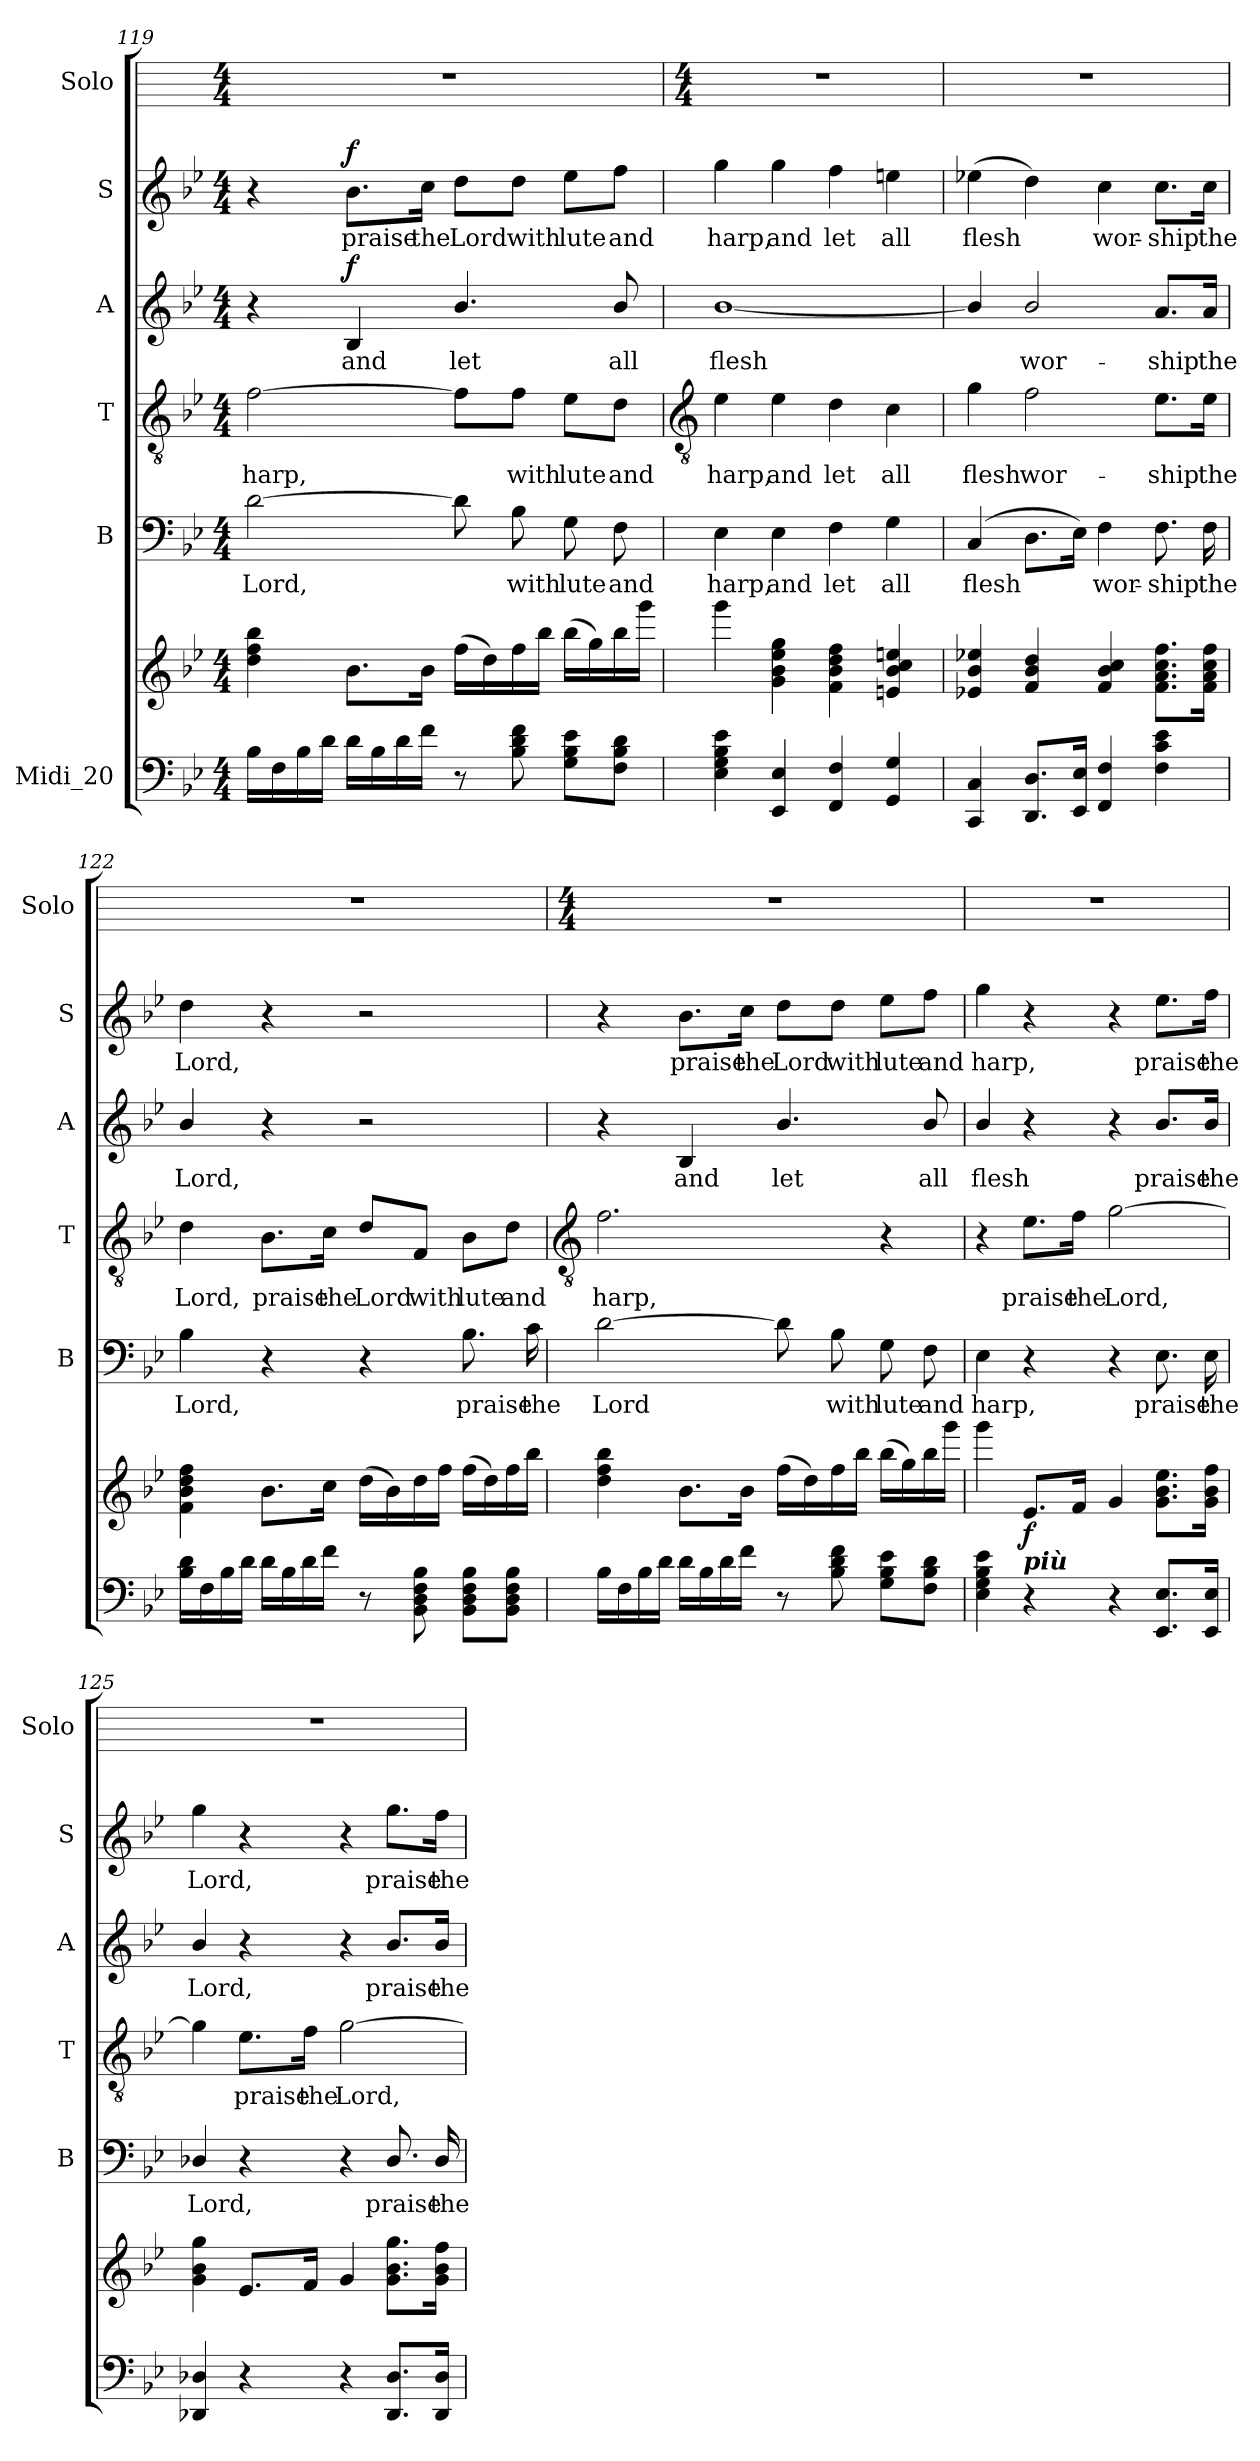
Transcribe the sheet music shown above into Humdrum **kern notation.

**kern	**kern	**dynam	**kern	**text	**kern	**text	**kern	**text	**dynam	**kern	**text	**dynam	**kern
*part6	*part6	*part6	*part5	*part5	*part4	*part4	*part3	*part3	*part3	*part2	*part2	*part2	*part1
*staff7	*staff6	*staff6/7	*staff5	*staff5	*staff4	*staff4	*staff3	*staff3	*staff3	*staff2	*staff2	*staff2	*staff1
*I"Midi_20	*	*	*I"B	*	*I"T	*	*I"A	*	*	*I"S	*	*	*I"Solo
*	*	*	*I'B	*	*I'T	*	*I'A	*	*	*I'S	*	*	*I'Solo
*clefF4	*clefG2	*	*clefF4	*	*clefGv2	*	*clefG2	*	*	*clefG2	*	*	*
*k[b-e-]	*k[b-e-]	*	*k[b-e-]	*	*k[b-e-]	*	*k[b-e-]	*	*	*k[b-e-]	*	*	*
*B-:	*B-:	*	*B-:	*	*B-:	*	*B-:	*	*	*B-:	*	*	*
*M4/4	*M4/4	*	*M4/4	*	*M4/4	*	*M4/4	*	*	*M4/4	*	*	*M4/4
=119	=119	=119	=119	=119	=119	=119	=119	=119	=119	=119	=119	=119	=119
!	!	!	!	!LO:LY:b	!	!LO:LY:b	!	!	!	!	!	!	!
16B-LL	4dd 4ff 4bb-	.	[2d	Lord,	[2f	harp,	4r	.	.	4r	.	.	1r
16F	.	.	.	.	.	.	.	.	.	.	.	.	.
16B-	.	.	.	.	.	.	.	.	.	.	.	.	.
16dJJ	.	.	.	.	.	.	.	.	.	.	.	.	.
!	!	!	!	!	!	!	!	!LO:LY:b	!LO:DY:b	!	!LO:LY:b	!LO:DY:b	!
16dLL	8.b-L	.	.	.	.	.	4B-	and	f	8.b-\L	praise	f	.
16B-	.	.	.	.	.	.	.	.	.	.	.	.	.
16d	.	.	.	.	.	.	.	.	.	.	.	.	.
!	!	!	!	!	!	!	!	!	!	!	!LO:LY:b	!	!
16fJJ	16b-J	.	.	.	.	.	.	.	.	16cc\Jk	the	.	.
!	!	!	!	!	!	!	!	!LO:LY:b	!	!	!LO:LY:b	!	!
8r	(>16ffLL	.	8d]	.	8f\L]	.	4.b-/	let	.	8dd\L	Lord	.	.
.	16dd)	.	.	.	.	.	.	.	.	.	.	.	.
!	!	!	!	!LO:LY:b	!	!LO:LY:b	!	!	!	!	!LO:LY:b	!	!
8B- 8d 8f	16ff	.	8B-	with	8f\J	with	.	.	.	8dd\J	with	.	.
.	16bb-JJ	.	.	.	.	.	.	.	.	.	.	.	.
!	!	!	!	!LO:LY:b	!	!LO:LY:b	!	!	!	!	!LO:LY:b	!	!
8G 8B- 8e-L	(>16bb-LL	.	8G	lute	8e-\L	lute	.	.	.	8ee-\L	lute	.	.
.	16gg)	.	.	.	.	.	.	.	.	.	.	.	.
!	!	!	!	!LO:LY:b	!	!LO:LY:b	!	!LO:LY:b	!	!	!LO:LY:b	!	!
8F 8B- 8dJ	16bb-	.	8F	and	8d\J	and	8b-/	all	.	8ff\J	and	.	.
.	16gggJJ	.	.	.	.	.	.	.	.	.	.	.	.
!!LO:LB:g=z
=120	=120	=120	=120	=120	=120	=120	=120	=120	=120	=120	=120	=120	=120
*	*	*	*	*	*clefGv2	*	*	*	*	*	*	*	*
*	*	*	*	*	*	*	*	*	*	*	*	*	*M4/4
!	!	!	!	!LO:LY:b	!	!LO:LY:b	!	!LO:LY:b	!	!	!LO:LY:b	!	!
4E- 4G 4B- 4e-	4ggg	.	4E-	harp,	4e-	harp,	[1b-/	flesh	.	4gg	harp,	.	1r
!	!	!	!	!LO:LY:b	!	!LO:LY:b	!	!	!	!	!LO:LY:b	!	!
4EE- 4E-	4g 4b- 4ee- 4gg	.	4E-	and	4e-	and	.	.	.	4gg	and	.	.
!	!	!	!	!LO:LY:b	!	!LO:LY:b	!	!	!	!	!LO:LY:b	!	!
4FF 4F	4f 4b- 4dd 4ff	.	4F	let	4d	let	.	.	.	4ff	let	.	.
!	!	!	!	!LO:LY:b	!	!LO:LY:b	!	!	!	!	!LO:LY:b	!	!
4GG 4G	4en 4b- 4cc 4een	.	4G	all	4c	all	.	.	.	4een	all	.	.
=121	=121	=121	=121	=121	=121	=121	=121	=121	=121	=121	=121	=121	=121
!	!	!	!	!LO:LY:b	!	!LO:LY:b	!	!	!	!	!LO:LY:b	!	!
4CC 4C	4e-X 4b- 4ee-X	.	(>4C	flesh	4g	flesh	4b-/]	.	.	(>4ee-X	flesh	.	1r
!	!	!	!	!	!	!LO:LY:b	!	!LO:LY:b	!	!	!	!	!
8.DD 8.DL	4f 4b- 4dd	.	8.DL	.	2f	wor-	2b-/	wor-	.	4dd)	.	.	.
16EE- 16E-J	.	.	16E-J)	.	.	.	.	.	.	.	.	.	.
!	!	!	!	!LO:LY:b	!	!	!	!	!	!	!LO:LY:b	!	!
4FF 4F	4f 4b- 4cc	.	4F	wor-	.	.	.	.	.	4cc	wor-	.	.
!	!	!	!	!LO:LY:b	!	!LO:LY:b	!	!LO:LY:b	!	!	!LO:LY:b	!	!
4F 4c 4e-	8.f 8.a 8.cc 8.ffL	.	8.F	-ship	8.e-\L	-ship	8.a/L	-ship	.	8.cc\L	-ship	.	.
!	!	!	!	!LO:LY:b	!	!LO:LY:b	!	!LO:LY:b	!	!	!LO:LY:b	!	!
.	16f 16a 16cc 16ffJ	.	16F	the	16e-\Jk	the	16a/Jk	the	.	16cc\Jk	the	.	.
=122	=122	=122	=122	=122	=122	=122	=122	=122	=122	=122	=122	=122	=122
!	!	!	!	!LO:LY:b	!	!LO:LY:b	!	!LO:LY:b	!	!	!LO:LY:b	!	!
16B- 16dLL	4f 4b- 4dd 4ff	.	4B-	Lord,	4d	Lord,	4b-/	Lord,	.	4dd	Lord,	.	1r
16F	.	.	.	.	.	.	.	.	.	.	.	.	.
16B-	.	.	.	.	.	.	.	.	.	.	.	.	.
16dJJ	.	.	.	.	.	.	.	.	.	.	.	.	.
!	!	!	!	!	!	!LO:LY:b	!	!	!	!	!	!	!
16dLL	8.b-L	.	4r	.	8.B-\L	praise	4r	.	.	4r	.	.	.
16B-	.	.	.	.	.	.	.	.	.	.	.	.	.
16d	.	.	.	.	.	.	.	.	.	.	.	.	.
!	!	!	!	!	!	!LO:LY:b	!	!	!	!	!	!	!
16fJJ	16ccJ	.	.	.	16c\Jk	the	.	.	.	.	.	.	.
!	!	!	!	!	!	!LO:LY:b	!	!	!	!	!	!	!
8r	(>16ddLL	.	4r	.	8d/L	Lord	2r	.	.	2r	.	.	.
.	16b-)	.	.	.	.	.	.	.	.	.	.	.	.
!	!	!	!	!	!	!LO:LY:b	!	!	!	!	!	!	!
8BB- 8D 8F 8B-	16dd	.	.	.	8F/J	with	.	.	.	.	.	.	.
.	16ffJJ	.	.	.	.	.	.	.	.	.	.	.	.
!	!	!	!	!LO:LY:b	!	!LO:LY:b	!	!	!	!	!	!	!
8BB- 8D 8F 8B-L	(>16ffLL	.	8.B-	praise	8B-\L	lute	.	.	.	.	.	.	.
.	16dd)	.	.	.	.	.	.	.	.	.	.	.	.
!	!	!	!	!	!	!LO:LY:b	!	!	!	!	!	!	!
8BB- 8D 8F 8B-J	16ff	.	.	.	8d\J	and	.	.	.	.	.	.	.
!	!	!	!	!LO:LY:b	!	!	!	!	!	!	!	!	!
.	16bb-JJ	.	16c	the	.	.	.	.	.	.	.	.	.
!!LO:LB:g=z
=123	=123	=123	=123	=123	=123	=123	=123	=123	=123	=123	=123	=123	=123
*	*	*	*	*	*clefGv2	*	*	*	*	*	*	*	*
*	*	*	*	*	*	*	*	*	*	*	*	*	*M4/4
!	!	!	!	!LO:LY:b	!	!LO:LY:b	!	!	!	!	!	!	!
16B-LL	4dd 4ff 4bb-	.	[2d	Lord	2.f	harp,	4r	.	.	4r	.	.	1r
16F	.	.	.	.	.	.	.	.	.	.	.	.	.
16B-	.	.	.	.	.	.	.	.	.	.	.	.	.
16dJJ	.	.	.	.	.	.	.	.	.	.	.	.	.
!	!	!	!	!	!	!	!	!LO:LY:b	!	!	!LO:LY:b	!	!
16dLL	8.b-L	.	.	.	.	.	4B-	and	.	8.b-\L	praise	.	.
16B-	.	.	.	.	.	.	.	.	.	.	.	.	.
16d	.	.	.	.	.	.	.	.	.	.	.	.	.
!	!	!	!	!	!	!	!	!	!	!	!LO:LY:b	!	!
16fJJ	16b-J	.	.	.	.	.	.	.	.	16cc\Jk	the	.	.
!	!	!	!	!	!	!	!	!LO:LY:b	!	!	!LO:LY:b	!	!
8r	(>16ffLL	.	8d]	.	.	.	4.b-/	let	.	8dd\L	Lord	.	.
.	16dd)	.	.	.	.	.	.	.	.	.	.	.	.
!	!	!	!	!LO:LY:b	!	!	!	!	!	!	!LO:LY:b	!	!
8B- 8d 8f	16ff	.	8B-	with	.	.	.	.	.	8dd\J	with	.	.
.	16bb-JJ	.	.	.	.	.	.	.	.	.	.	.	.
!	!	!	!	!LO:LY:b	!	!	!	!	!	!	!LO:LY:b	!	!
8G 8B- 8e-L	(>16bb-LL	.	8G	lute	4r	.	.	.	.	8ee-\L	lute	.	.
.	16gg)	.	.	.	.	.	.	.	.	.	.	.	.
!	!	!	!	!LO:LY:b	!	!	!	!LO:LY:b	!	!	!LO:LY:b	!	!
8F 8B- 8dJ	16bb-	.	8F	and	.	.	8b-/	all	.	8ff\J	and	.	.
.	16gggJJ	.	.	.	.	.	.	.	.	.	.	.	.
=124	=124	=124	=124	=124	=124	=124	=124	=124	=124	=124	=124	=124	=124
!	!	!	!	!LO:LY:b	!	!	!	!LO:LY:b	!	!	!LO:LY:b	!	!
4E- 4G 4B- 4e-	4ggg	.	4E-	harp,	4r	.	4b-/	flesh	.	4gg	harp,	.	1r
!	!LO:TX:b:Bi:t=più	!	!	!	!	!	!	!	!	!	!	!	!
!	!	!LO:DY:b	!	!	!	!LO:LY:b	!	!	!	!	!	!	!
4r	8.e-L	f	4r	.	8.e-\L	praise	4r	.	.	4r	.	.	.
!	!	!	!	!	!	!LO:LY:b	!	!	!	!	!	!	!
.	16fJ	.	.	.	16f\Jk	the	.	.	.	.	.	.	.
!	!	!	!	!	!	!LO:LY:b	!	!	!	!	!	!	!
4r	4g	.	4r	.	[2g	Lord,	4r	.	.	4r	.	.	.
!	!	!	!	!LO:LY:b	!	!	!	!LO:LY:b	!	!	!LO:LY:b	!	!
8.EE- 8.E-L	8.g 8.b- 8.ee-L	.	8.E-	praise	.	.	8.b-/L	praise	.	8.ee-\L	praise	.	.
!	!	!	!	!LO:LY:b	!	!	!	!LO:LY:b	!	!	!LO:LY:b	!	!
16EE- 16E-J	16g 16b- 16ffJ	.	16E-	the	.	.	16b-/Jk	the	.	16ff\Jk	the	.	.
=125	=125	=125	=125	=125	=125	=125	=125	=125	=125	=125	=125	=125	=125
!	!	!	!	!LO:LY:b	!	!	!	!LO:LY:b	!	!	!LO:LY:b	!	!
4DD-X 4D-X	4g 4b- 4gg	.	4D-X/	Lord,	4g]	.	4b-/	Lord,	.	4gg	Lord,	.	1r
!	!	!	!	!	!	!LO:LY:b	!	!	!	!	!	!	!
4r	8.e-L	.	4r	.	8.e-\L	praise	4r	.	.	4r	.	.	.
!	!	!	!	!	!	!LO:LY:b	!	!	!	!	!	!	!
.	16fJ	.	.	.	16f\Jk	the	.	.	.	.	.	.	.
!	!	!	!	!	!	!LO:LY:b	!	!	!	!	!	!	!
4r	4g	.	4r	.	[2g	Lord,	4r	.	.	4r	.	.	.
!	!	!	!	!LO:LY:b	!	!	!	!LO:LY:b	!	!	!LO:LY:b	!	!
8.DD- 8.D-L	8.g 8.b- 8.ggL	.	8.D-/	praise	.	.	8.b-/L	praise	.	8.gg\L	praise	.	.
!	!	!	!	!LO:LY:b	!	!	!	!LO:LY:b	!	!	!LO:LY:b	!	!
16DD- 16D-J	16g 16b- 16ffJ	.	16D-/	the	.	.	16b-/Jk	the	.	16ff\Jk	the	.	.
=	=	=	=	=	=	=	=	=	=	=	=	=	=
*-	*-	*-	*-	*-	*-	*-	*-	*-	*-	*-	*-	*-	*-
